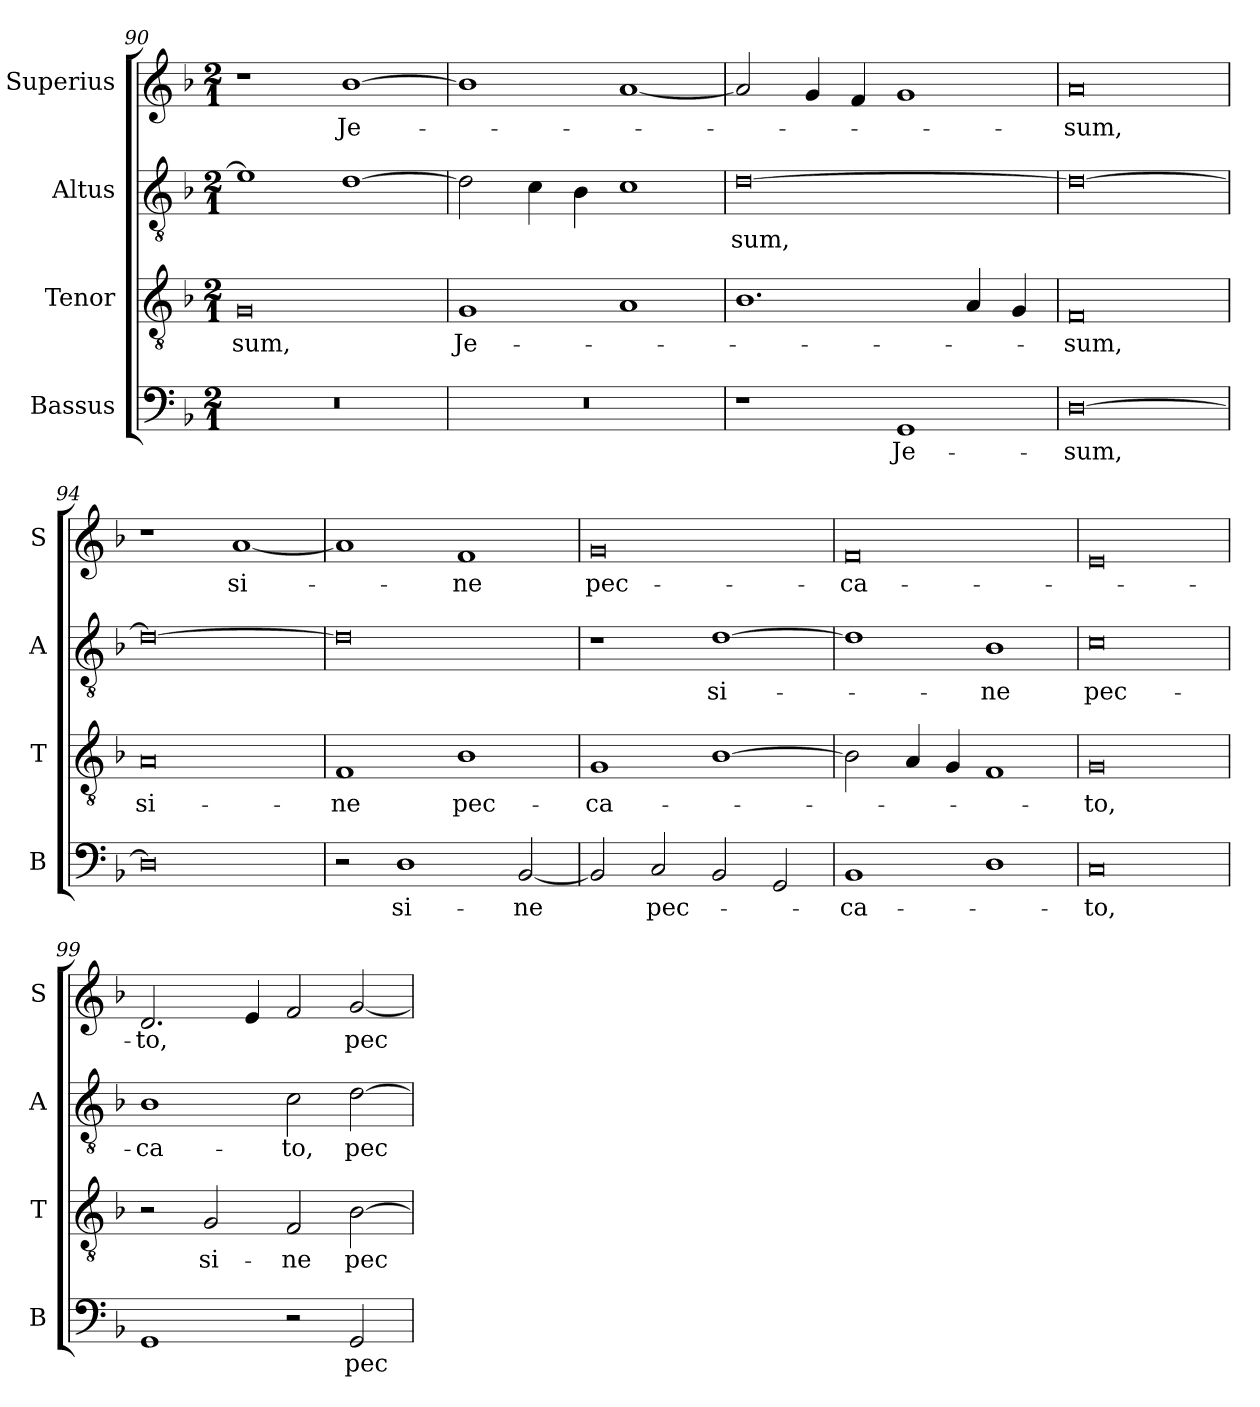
**kern	**text	**kern	**text	**kern	**text	**kern	**text
*part4	*part4	*part3	*part3	*part2	*part2	*part1	*part1
*staff4	*staff4	*staff3	*staff3	*staff2	*staff2	*staff1	*staff1
*I"Bassus	*	*I"Tenor	*	*I"Altus	*	*I"Superius	*
*I'B	*	*I'T	*	*I'A	*	*I'S	*
*clefF4	*	*clefGv2	*	*clefGv2	*	*clefG2	*
*k[b-]	*	*k[b-]	*	*k[b-]	*	*k[b-]	*
*F:	*	*F:	*	*F:	*	*F:	*
*M2/1	*	*M2/1	*	*M2/1	*	*M2/1	*
=90	=90	=90	=90	=90	=90	=90	=90
0r	.	0G	-sum,	1e-]	.	1r	.
.	.	.	.	[1d	.	[1b-	Je-
=91	=91	=91	=91	=91	=91	=91	=91
0r	.	1G	Je-	2d]	.	1b-]	.
.	.	.	.	4c	.	.	.
.	.	.	.	4B-	.	.	.
.	.	1A	.	1c	.	[1a	.
=92	=92	=92	=92	=92	=92	=92	=92
1r	.	1.B-	.	[0d	-sum,	2a]	.
.	.	.	.	.	.	4g	.
.	.	.	.	.	.	4f	.
1GG	Je-	.	.	.	.	1g	.
.	.	4A	.	.	.	.	.
.	.	4G	.	.	.	.	.
=93	=93	=93	=93	=93	=93	=93	=93
[0D	-sum,	0F	-sum,	0d_	.	0a	-sum,
=94	=94	=94	=94	=94	=94	=94	=94
0D]	.	0A	si-	0d_	.	1r	.
.	.	.	.	.	.	[1a	si-
=95	=95	=95	=95	=95	=95	=95	=95
2r	.	1F	-ne	0d]	.	1a]	.
1D	si-	.	.	.	.	.	.
.	.	1B-	pec-	.	.	1f	-ne
[2BB-	-ne	.	.	.	.	.	.
=96	=96	=96	=96	=96	=96	=96	=96
2BB-]	.	1G	-ca-	1r	.	0g	pec-
2C	pec-	.	.	.	.	.	.
2BB-	.	[1B-	.	[1d	si-	.	.
2GG	.	.	.	.	.	.	.
=97	=97	=97	=97	=97	=97	=97	=97
1BB-	-ca-	2B-]	.	1d]	.	0f	-ca-
.	.	4A	.	.	.	.	.
.	.	4G	.	.	.	.	.
1D	.	1F	.	1B-	-ne	.	.
=98	=98	=98	=98	=98	=98	=98	=98
0C	-to,	0G	-to,	0c	pec-	0e	.
=99	=99	=99	=99	=99	=99	=99	=99
1GG	.	2r	.	1B-	-ca-	2.d	-to,
.	.	2G	si-	.	.	.	.
.	.	.	.	.	.	4e	.
2r	.	2F	-ne	2c	-to,	2f	.
2GG	pec-	[2B-	pec-	[2d	pec-	[2g	pec-
=	=	=	=	=	=	=	=
*-	*-	*-	*-	*-	*-	*-	*-
